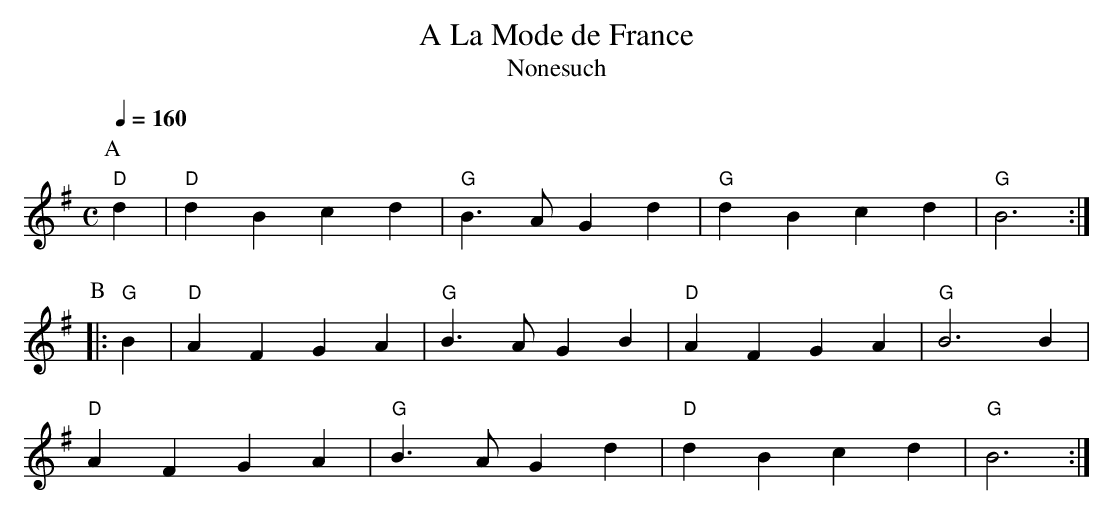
X:1
T: A La Mode de France
T: Nonesuch
M: C
L: 1/4
Q: 160
K: Gmaj
P: A
"D" d | "D" d B c d | "G" B>A G d | "G" d B c d | "G" B3 :|
P: B
|: "G" B | "D" A F G A | "G" B>A G B | "D" A F G A | "G" B3 B |
"D" A F G A | "G" B>A G d | "D" d B c d | "G" B3 :|
